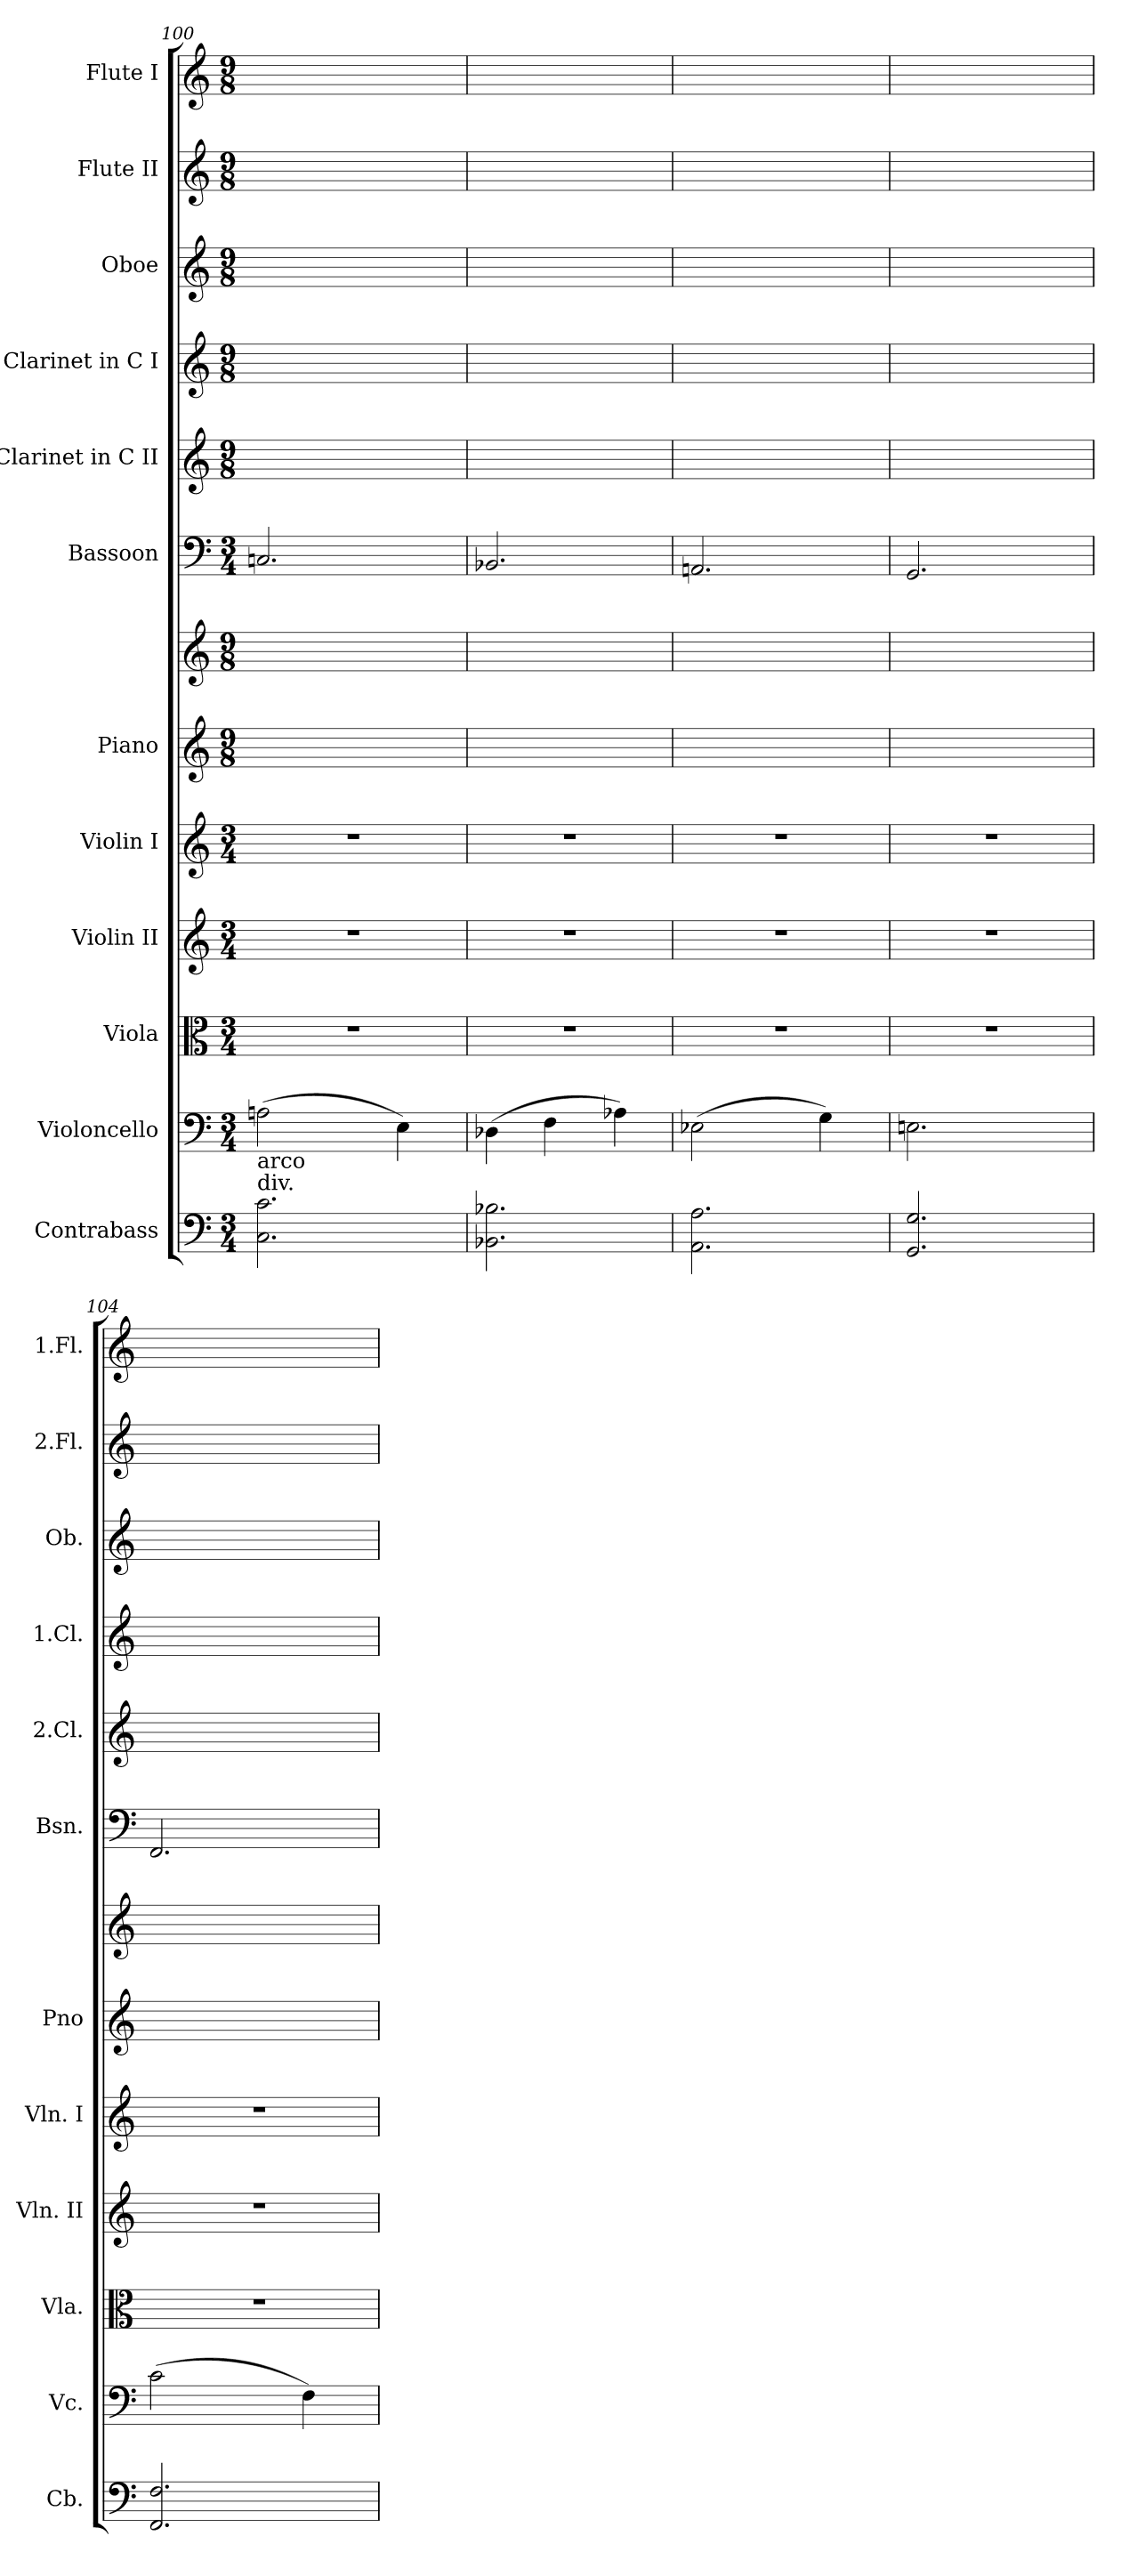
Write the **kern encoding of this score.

**kern	**kern	**kern	**kern	**kern	**kern	**kern	**kern	**kern	**kern	**kern	**kern	**kern
*part12	*part11	*part10	*part9	*part8	*part7	*part7	*part6	*part5	*part4	*part3	*part2	*part1
*staff13	*staff12	*staff11	*staff10	*staff9	*staff8	*staff7	*staff6	*staff5	*staff4	*staff3	*staff2	*staff1
*I"Contrabass	*I"Violoncello	*I"Viola	*I"Violin II	*I"Violin I	*I"Piano	*	*I"Bassoon	*I"Clarinet in C II	*I"Clarinet in C I	*I"Oboe	*I"Flute II	*I"Flute I
*I'Cb.	*I'Vc.	*I'Vla.	*I'Vln. II	*I'Vln. I	*I'Pno	*	*I'Bsn.	*I'2.Cl.	*I'1.Cl.	*I'Ob.	*I'2.Fl.	*I'1.Fl.
*clefF4	*clefF4	*clefC3	*clefG2	*clefG2	*clefG2	*clefG2	*clefF4	*clefG2	*clefG2	*clefG2	*clefG2	*clefG2
*ITrd7c12	*	*	*	*	*	*	*	*	*	*	*	*
*k[]	*k[]	*k[]	*k[]	*k[]	*k[]	*k[]	*k[]	*k[]	*k[]	*k[]	*k[]	*k[]
*M3/4	*M3/4	*M3/4	*M3/4	*M3/4	*M9/8	*M9/8	*M3/4	*M9/8	*M9/8	*M9/8	*M9/8	*M9/8
*	*	*	*	*	*Xtuplet	*Xtuplet	*	*Xtuplet	*Xtuplet	*Xtuplet	*Xtuplet	*Xtuplet
=100	=100	=100	=100	=100	=100	=100	=100	=100	=100	=100	=100	=100
!LO:TX:a:t=div.	!	!	!	!	!	!	!	!	!	!	!	!
!LO:TX:a:t=arco	!	!	!	!	!	!	!	!	!	!	!	!
2.CC 2.C	(2An	2.r	2.r	2.r	12ryy	12ryy	2.Cn	12ryy	12ryy	12ryy	12ryy	12ryy
.	.	.	.	.	12ryy	12ryy	.	12ryy	12ryy	12ryy	12ryy	12ryy
.	.	.	.	.	12ryy	12ryy	.	12ryy	12ryy	12ryy	12ryy	12ryy
.	.	.	.	.	12ryy	12ryy	.	12ryy	12ryy	12ryy	12ryy	12ryy
.	.	.	.	.	12ryy	12ryy	.	12ryy	12ryy	12ryy	12ryy	12ryy
.	.	.	.	.	12ryy	12ryy	.	12ryy	12ryy	12ryy	12ryy	12ryy
.	4E)	.	.	.	12ryy	12ryy	.	12ryy	12ryy	12ryy	12ryy	12ryy
.	.	.	.	.	12ryy	12ryy	.	12ryy	12ryy	12ryy	12ryy	12ryy
.	.	.	.	.	12ryy	12ryy	.	12ryy	12ryy	12ryy	12ryy	12ryy
=101	=101	=101	=101	=101	=101	=101	=101	=101	=101	=101	=101	=101
2.BBB-X 2.BB-X	(4D-X	2.r	2.r	2.r	12ryy	12ryy	2.BB-X	12ryy	12ryy	12ryy	12ryy	12ryy
.	.	.	.	.	6ryy	6ryy	.	6ryy	6ryy	6ryy	6ryy	6ryy
.	4F	.	.	.	12ryy	12ryy	.	12ryy	12ryy	12ryy	12ryy	12ryy
.	.	.	.	.	12ryy	12ryy	.	12ryy	12ryy	12ryy	12ryy	12ryy
.	.	.	.	.	12ryy	12ryy	.	12ryy	12ryy	12ryy	12ryy	12ryy
.	4A-X)	.	.	.	6ryy	6ryy	.	6ryy	6ryy	6ryy	6ryy	6ryy
.	.	.	.	.	12ryy	12ryy	.	12ryy	12ryy	12ryy	12ryy	12ryy
=102	=102	=102	=102	=102	=102	=102	=102	=102	=102	=102	=102	=102
2.AAA 2.AA	(2E-X	2.r	2.r	2.r	12ryy	12ryy	2.AAn	12ryy	12ryy	12ryy	12ryy	12ryy
.	.	.	.	.	6ryy	6ryy	.	6ryy	6ryy	6ryy	6ryy	6ryy
.	.	.	.	.	12ryy	12ryy	.	12ryy	12ryy	12ryy	12ryy	12ryy
.	.	.	.	.	12ryy	12ryy	.	12ryy	12ryy	12ryy	12ryy	12ryy
.	.	.	.	.	12ryy	12ryy	.	12ryy	12ryy	12ryy	12ryy	12ryy
.	4G)	.	.	.	12ryy	12ryy	.	12ryy	12ryy	12ryy	12ryy	12ryy
.	.	.	.	.	12ryy	12ryy	.	12ryy	12ryy	12ryy	12ryy	12ryy
.	.	.	.	.	12ryy	12ryy	.	12ryy	12ryy	12ryy	12ryy	12ryy
=103	=103	=103	=103	=103	=103	=103	=103	=103	=103	=103	=103	=103
2.GGG 2.GG	2.En	2.r	2.r	2.r	12ryy	12ryy	2.GG	12ryy	12ryy	12ryy	12ryy	12ryy
.	.	.	.	.	12ryy	12ryy	.	12ryy	12ryy	12ryy	12ryy	12ryy
.	.	.	.	.	12ryy	12ryy	.	12ryy	12ryy	12ryy	12ryy	12ryy
.	.	.	.	.	6ryy	6ryy	.	6ryy	6ryy	6ryy	6ryy	6ryy
.	.	.	.	.	12ryy	12ryy	.	12ryy	12ryy	12ryy	12ryy	12ryy
.	.	.	.	.	6ryy	6ryy	.	6ryy	6ryy	6ryy	6ryy	6ryy
.	.	.	.	.	12ryy	12ryy	.	12ryy	12ryy	12ryy	12ryy	12ryy
=104	=104	=104	=104	=104	=104	=104	=104	=104	=104	=104	=104	=104
2.FFF 2.FF	(2c	2.r	2.r	2.r	12ryy	12ryy	2.FF	12ryy	12ryy	12ryy	12ryy	12ryy
.	.	.	.	.	12ryy	12ryy	.	12ryy	12ryy	12ryy	12ryy	12ryy
.	.	.	.	.	12ryy	12ryy	.	12ryy	12ryy	12ryy	12ryy	12ryy
.	.	.	.	.	12ryy	12ryy	.	12ryy	12ryy	12ryy	12ryy	12ryy
.	.	.	.	.	12ryy	12ryy	.	12ryy	12ryy	12ryy	12ryy	12ryy
.	.	.	.	.	12ryy	12ryy	.	12ryy	12ryy	12ryy	12ryy	12ryy
.	4F)	.	.	.	12ryy	12ryy	.	12ryy	12ryy	12ryy	12ryy	12ryy
.	.	.	.	.	12ryy	12ryy	.	12ryy	12ryy	12ryy	12ryy	12ryy
.	.	.	.	.	12ryy	12ryy	.	12ryy	12ryy	12ryy	12ryy	12ryy
=	=	=	=	=	=	=	=	=	=	=	=	=
*-	*-	*-	*-	*-	*-	*-	*-	*-	*-	*-	*-	*-
